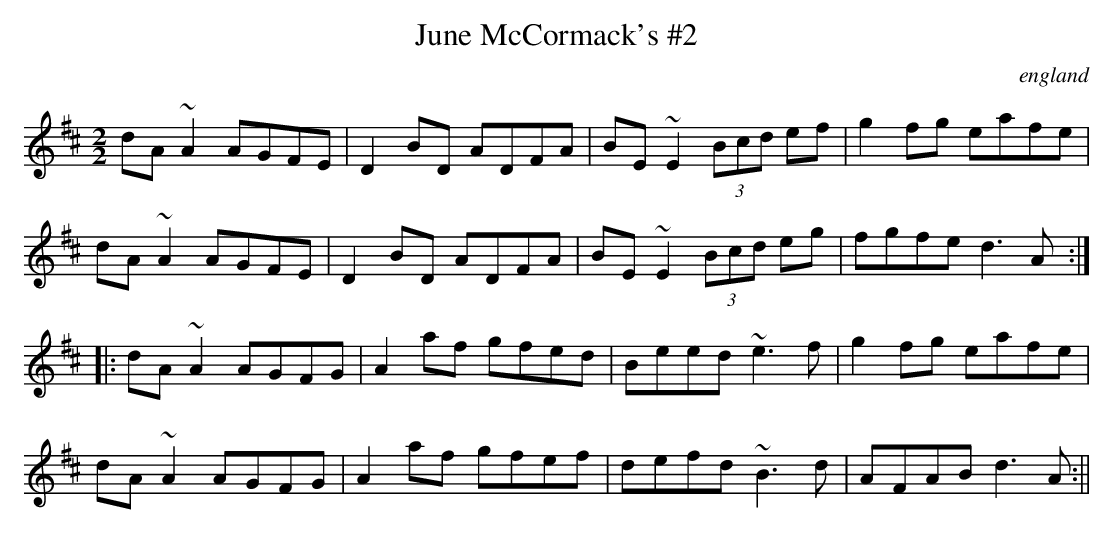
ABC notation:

X:1
T:June McCormack's #2
O:england
M:2/2
L:1/8
K:D
dA~A2 AGFE|D2BD ADFA|BE~E2 (3Bcd ef|g2fg eafe|
dA~A2 AGFE|D2BD ADFA|BE~E2 (3Bcd eg|fgfe d3A:|
|:dA~A2 AGFG|A2af gfed|Beed ~e3f|g2fg eafe|
dA~A2 AGFG|A2af gfef|defd ~B3d|AFAB d3A:||
